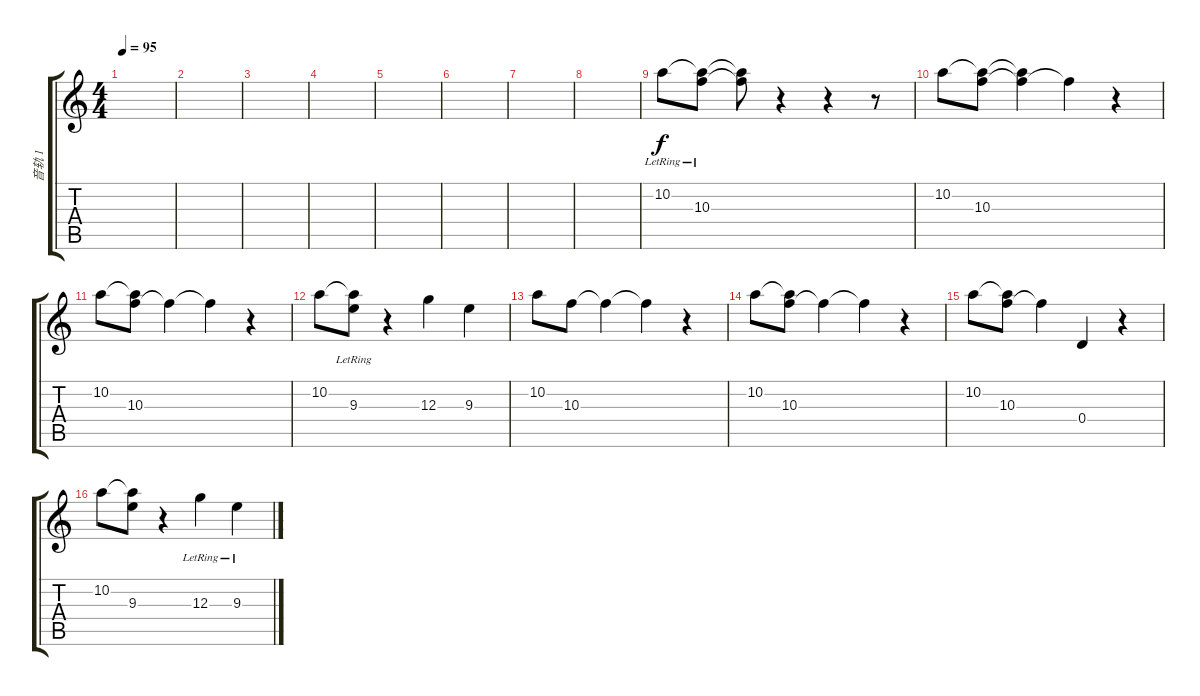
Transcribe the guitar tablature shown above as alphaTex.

\track ("音轨 1" "音轨 1") {instrument electricguitarclean}
\staff {score tabs}
\tuning (E4 B3 G3 D3 A2 E2) {hide}
\ts (4 4)
\tempo 95
\clef g2
\ks c
|
|
|
|
|
|
|
|
10.2{lr}.8 (10.2{t} 10.3{lr}).8 (10.2{t} 10.3{t}).8 r.4 r.4 r.8 |
10.2.8 (10.2{t} 10.3).8 (10.2{t} 10.3{t}).4 10.3{t}.4 r.4 |
10.2.8 (10.2{t} 10.3).8 10.3{t}.4 10.3{t}.4 r.4 |
10.2.8 (10.2{t} 9.3{lr}).8 r.4 12.3.4 9.3.4 |
10.2.8 10.3.8 10.3{t}.4 10.3{t}.4 r.4 |
10.2.8 (10.2{t} 10.3).8 10.3{t}.4 10.3{t}.4 r.4 |
10.2.8 (10.2{t} 10.3).8 10.3{t}.4 0.4.4 r.4 |
10.2.8 (10.2{t} 9.3).8 r.4 12.3{lr}.4 9.3{lr}.4
